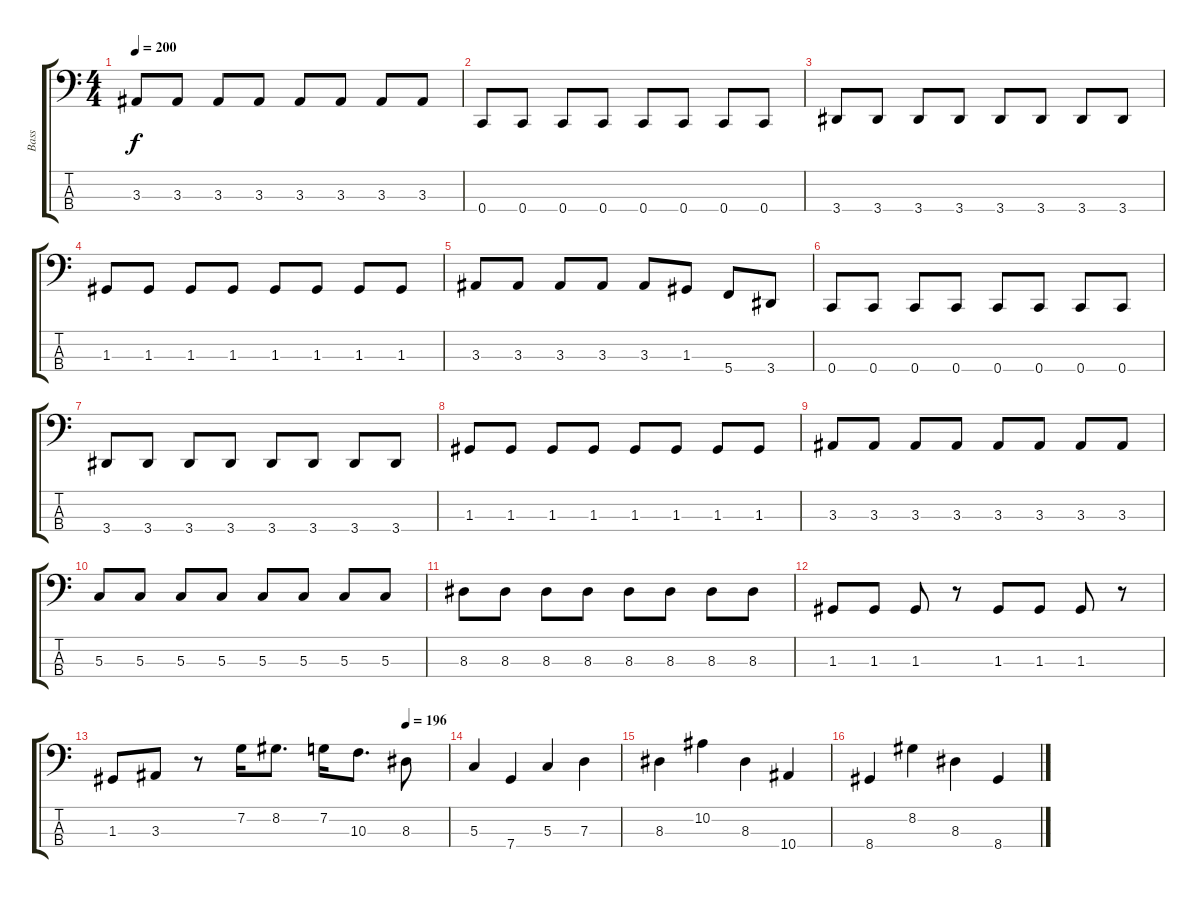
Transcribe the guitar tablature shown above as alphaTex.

\track ("Bass" "Bass") {instrument electricbassfinger}
\staff {score tabs}
\tuning (F2 C2 G1 C1) {hide}
\ts (4 4)
\tempo 200
\clef f4
\ks c
3.3.8{dy f} 3.3.8 3.3.8 3.3.8 3.3.8 3.3.8 3.3.8 3.3.8 |
0.4.8 0.4.8 0.4.8 0.4.8 0.4.8 0.4.8 0.4.8 0.4.8 |
3.4.8 3.4.8 3.4.8 3.4.8 3.4.8 3.4.8 3.4.8 3.4.8 |
1.3.8 1.3.8 1.3.8 1.3.8 1.3.8 1.3.8 1.3.8 1.3.8 |
3.3.8 3.3.8 3.3.8 3.3.8 3.3.8 1.3.8 5.4.8 3.4.8 |
0.4.8 0.4.8 0.4.8 0.4.8 0.4.8 0.4.8 0.4.8 0.4.8 |
3.4.8 3.4.8 3.4.8 3.4.8 3.4.8 3.4.8 3.4.8 3.4.8 |
1.3.8 1.3.8 1.3.8 1.3.8 1.3.8 1.3.8 1.3.8 1.3.8 |
3.3.8 3.3.8 3.3.8 3.3.8 3.3.8 3.3.8 3.3.8 3.3.8 |
5.3.8 5.3.8 5.3.8 5.3.8 5.3.8 5.3.8 5.3.8 5.3.8 |
8.3.8 8.3.8 8.3.8 8.3.8 8.3.8 8.3.8 8.3.8 8.3.8 |
1.3.8 1.3.8 1.3.8 r.8 1.3.8 1.3.8 1.3.8 r.8 |
\tempo (196 0.875)
1.3.8 3.3.8 r.8 7.2.16 8.2.8{d} 7.2.16 10.3.8{d} 8.3.8 |
5.3.4 7.4.4 5.3.4 7.3.4 |
8.3.4 10.2.4 8.3.4 10.4.4 |
8.4.4 8.2.4 8.3.4 8.4.4
